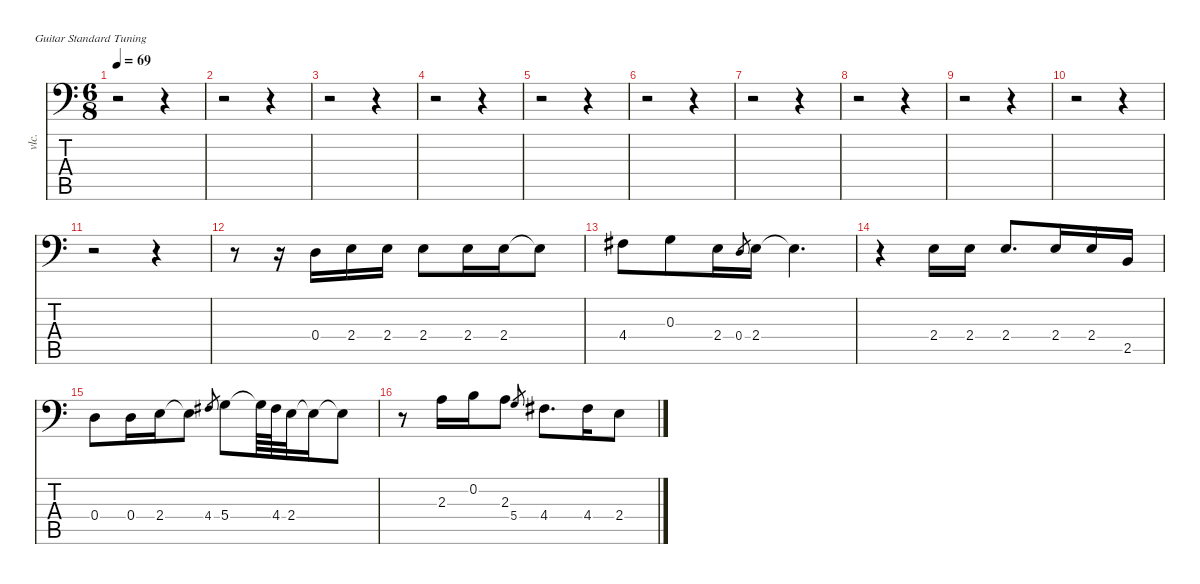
\defaultSystemsLayout 4
\hideDynamics
\bracketExtendMode nobrackets
\track ("Voice" "vlc.") {instrument cello}
\staff {score tabs}
\tuning (E4 B3 G3 D3 A2 E2)
\ts (6 8)
\tempo 69
\clef f4
\ks c
r.2{dy f} r.4 |
r.2 r.4 |
r.2 r.4 |
r.2 r.4 |
r.2 r.4 |
r.2 r.4 |
r.2 r.4 |
r.2 r.4 |
r.2 r.4 |
r.2 r.4 |
r.2 r.4 |
r.8 r.16 0.4.16 2.4.16 2.4.16 2.4.8 2.4.16 2.4.16 2.4{t}.8 |
4.4{acc #}.8 0.3.8 2.4.16 0.4.8{gr dy mf} 2.4.16{dy f} 2.4{t}.4{d} |
r.4 2.4.16 2.4.16 2.4.8{d} 2.4.16 2.4.16 2.5.16 |
0.4.8 0.4.16 2.4.16 2.4{t}.8 4.4{acc #}.8{gr dy mf} 5.4.8{dy f} 5.4{t}.64 4.4{acc #}.64{dy mp} 2.4.32 2.4{t}.16{dy f} 2.4{t}.8 |
r.8 2.3.16 0.2.16 2.3.8 5.4.8{gr dy mf} 4.4{acc #}.8{d dy f} 4.4{acc #}.16 2.4.8
